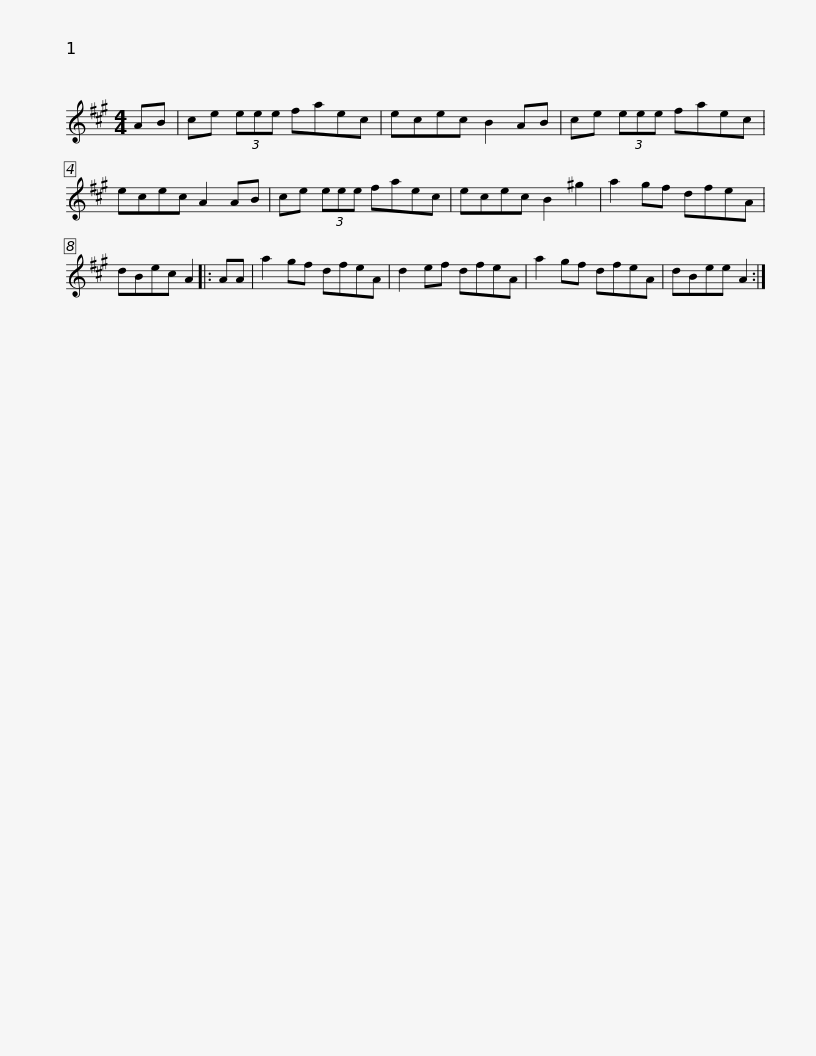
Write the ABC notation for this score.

X:1
L:1/8
M:4/4
I:linebreak $
K:A
V:1 treble
V:1
 AB | ce (3eee faec | ecec B2 AB | ce (3eee faec | ecec A2 AB | %5
 ce (3eee faec |$ ecec B2 ^g2 | a2 gf dfeA | dBec A2 |: AA | %10
 a2 gf dfeA | d2 ef dfeA | a2 gf dfeA |$ dBee A2 :| %14
